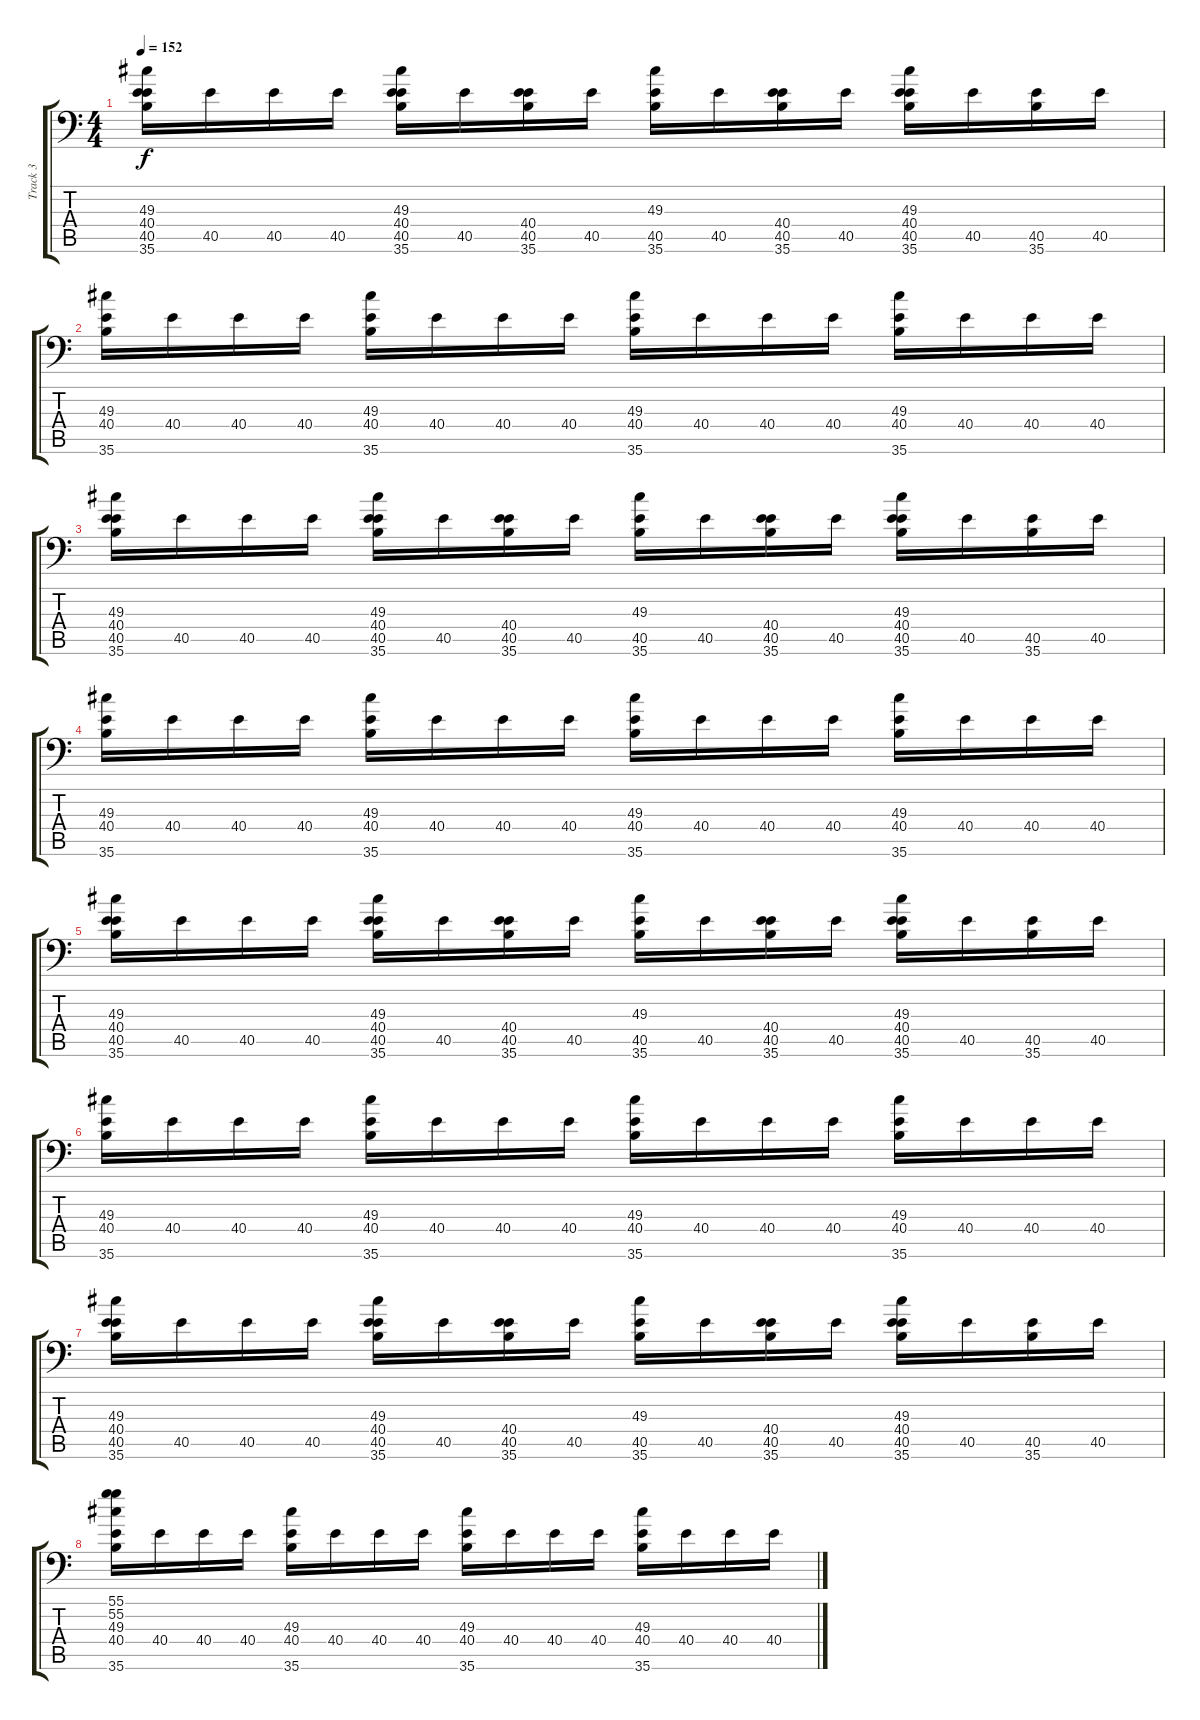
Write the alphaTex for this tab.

\track ("Track 3" "Track 3") {instrument acousticgrandpiano}
\staff {score tabs}
\tuning (C-1 C-1 C-1 C-1 C-1 C-1) {hide}
\ts (4 4)
\tempo 152
\clef f4
\ks c
(49.3 40.4 40.5 35.6).16{dy f} 40.5.16 40.5.16 40.5.16 (49.3 40.4 40.5 35.6).16 40.5.16 (40.4 40.5 35.6).16 40.5.16 (49.3 40.5 35.6).16 40.5.16 (40.4 40.5 35.6).16 40.5.16 (49.3 40.4 40.5 35.6).16 40.5.16 (40.5 35.6).16 40.5.16 |
(49.3 40.4 35.6).16 40.4.16 40.4.16 40.4.16 (49.3 40.4 35.6).16 40.4.16 40.4.16 40.4.16 (49.3 40.4 35.6).16 40.4.16 40.4.16 40.4.16 (49.3 40.4 35.6).16 40.4.16 40.4.16 40.4.16 |
(49.3 40.4 40.5 35.6).16 40.5.16 40.5.16 40.5.16 (49.3 40.4 40.5 35.6).16 40.5.16 (40.4 40.5 35.6).16 40.5.16 (49.3 40.5 35.6).16 40.5.16 (40.4 40.5 35.6).16 40.5.16 (49.3 40.4 40.5 35.6).16 40.5.16 (40.5 35.6).16 40.5.16 |
(49.3 40.4 35.6).16 40.4.16 40.4.16 40.4.16 (49.3 40.4 35.6).16 40.4.16 40.4.16 40.4.16 (49.3 40.4 35.6).16 40.4.16 40.4.16 40.4.16 (49.3 40.4 35.6).16 40.4.16 40.4.16 40.4.16 |
(49.3 40.4 40.5 35.6).16 40.5.16 40.5.16 40.5.16 (49.3 40.4 40.5 35.6).16 40.5.16 (40.4 40.5 35.6).16 40.5.16 (49.3 40.5 35.6).16 40.5.16 (40.4 40.5 35.6).16 40.5.16 (49.3 40.4 40.5 35.6).16 40.5.16 (40.5 35.6).16 40.5.16 |
(49.3 40.4 35.6).16 40.4.16 40.4.16 40.4.16 (49.3 40.4 35.6).16 40.4.16 40.4.16 40.4.16 (49.3 40.4 35.6).16 40.4.16 40.4.16 40.4.16 (49.3 40.4 35.6).16 40.4.16 40.4.16 40.4.16 |
(49.3 40.4 40.5 35.6).16 40.5.16 40.5.16 40.5.16 (49.3 40.4 40.5 35.6).16 40.5.16 (40.4 40.5 35.6).16 40.5.16 (49.3 40.5 35.6).16 40.5.16 (40.4 40.5 35.6).16 40.5.16 (49.3 40.4 40.5 35.6).16 40.5.16 (40.5 35.6).16 40.5.16 |
(55.1 55.2 49.3 40.4 35.6).16 40.4.16 40.4.16 40.4.16 (49.3 40.4 35.6).16 40.4.16 40.4.16 40.4.16 (49.3 40.4 35.6).16 40.4.16 40.4.16 40.4.16 (49.3 40.4 35.6).16 40.4.16 40.4.16 40.4.16
